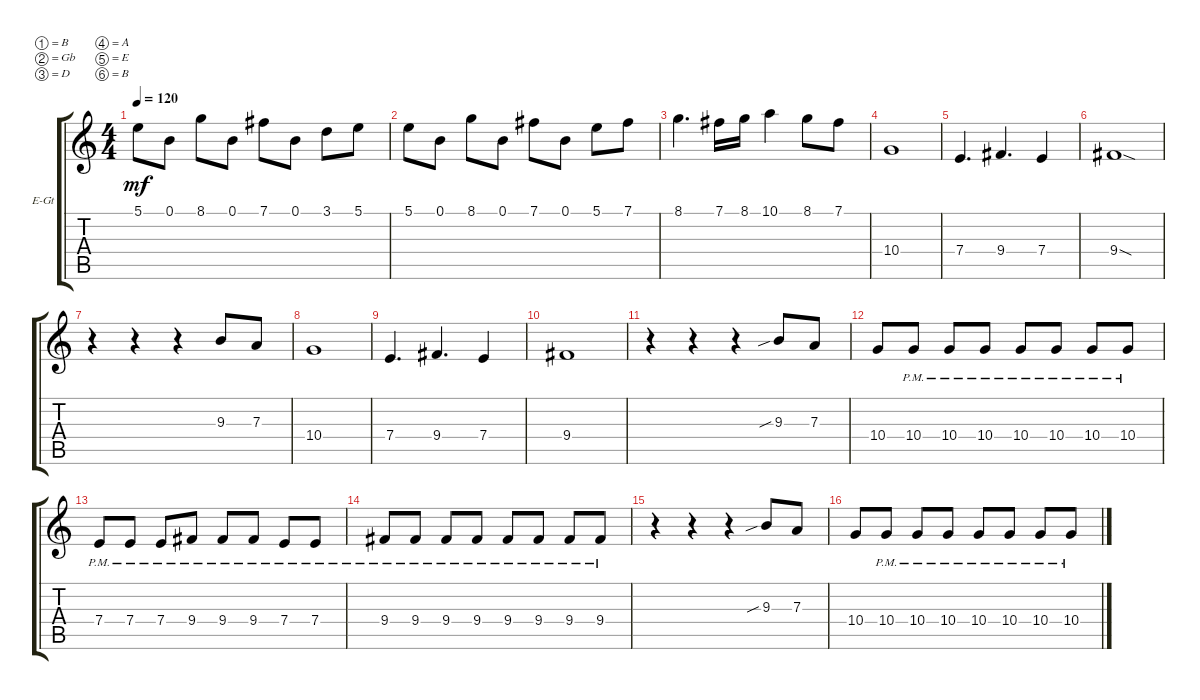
\bracketExtendMode groupsimilarinstruments
\firstSystemTrackNameOrientation horizontal
\otherSystemsTrackNameOrientation horizontal
\track ("Additional Guitar" "E-Gt") {instrument distortionguitar}
\staff {score tabs}
\tuning (B3 Gb3 D3 A2 E2 B1)
\ts (4 4)
\tempo 120
\clef g2
\scale
0.333333
\ks c
5.1.8{dy mf} 0.1.8 8.1.8 0.1.8 7.1.8 0.1.8 3.1.8 5.1.8 |
\scale
0.333333 5.1.8 0.1.8 8.1.8 0.1.8 7.1.8 0.1.8 5.1.8 7.1.8 |
\scale
0.333333 8.1.4{d} 7.1.16 8.1.16 10.1.4 8.1.8 7.1.8 |
\scale
0.333333 10.4.1 |
\scale
0.333333 7.4.4{d} 9.4.4{d} 7.4.4 |
\scale
0.333333 9.4{sod}.1 |
\scale
0.333333 r.4 r.4 r.4 9.3.8 7.3.8 |
\scale
0.333333 10.4.1 |
\scale
0.333333 7.4.4{d} 9.4.4{d} 7.4.4 |
\scale
0.333333 9.4.1 |
\scale
0.333333 r.4 r.4 r.4 9.3{sib}.8 7.3.8 |
\scale
0.333333 10.4.8 10.4{pm}.8 10.4{pm}.8 10.4{pm}.8 10.4{pm}.8 10.4{pm}.8 10.4{pm}.8 10.4{pm}.8 |
\scale
0.333333 7.4{pm}.8 7.4{pm}.8 7.4{pm}.8 9.4{pm}.8 9.4{pm}.8 9.4{pm}.8 7.4{pm}.8 7.4{pm}.8 |
\scale
0.333333 9.4{pm}.8 9.4{pm}.8 9.4{pm}.8 9.4{pm}.8 9.4{pm}.8 9.4{pm}.8 9.4{pm}.8 9.4{pm}.8 |
\scale
0.333333 r.4 r.4 r.4 9.3{sib}.8 7.3.8 |
\scale
0.333333 10.4.8 10.4{pm}.8 10.4{pm}.8 10.4{pm}.8 10.4{pm}.8 10.4{pm}.8 10.4{pm}.8 10.4{pm}.8
